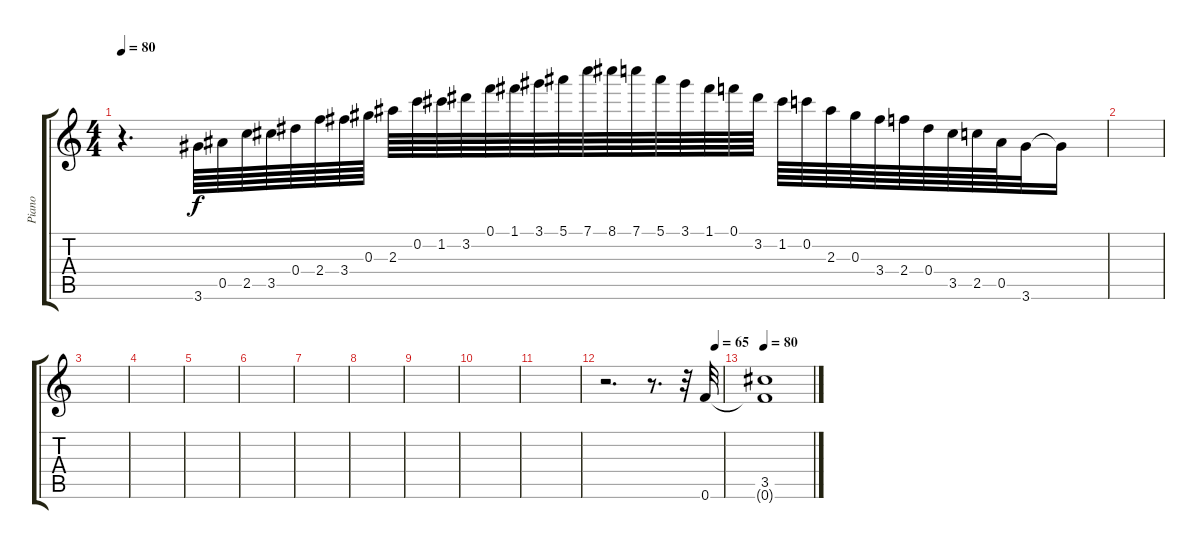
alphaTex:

\track ("Piano" "Piano") {instrument acousticgrandpiano}
\staff {score tabs}
\tuning (F6 C6 Ab5 Eb5 Bb4 F4) {hide}
\ts (4 4)
\tempo 80
\clef g2
\ks c
r.4{d dy mp} 3.6.64{dy f volume 10 balance 1 instrument acousticgrandpiano} 0.5.64 2.5.64 3.5.64{balance 6} 0.4.64 2.4.64 3.4.64 0.3.64 2.3.64 0.2.64 1.2.64{balance 12} 3.2.64 0.1.64 1.1.64 3.1.64 5.1.64{balance 16} 7.1.64 8.1.64 7.1.64 5.1.64 3.1.64{balance 6} 1.1.64 0.1.64 3.2.64 1.2.64 0.2.64 2.3.64 0.3.64{balance 2} 3.4.64 2.4.64 0.4.64 3.5.64 2.5.64 0.5.64 3.6.32 3.6{t}.16 |
|
|
|
|
|
|
|
|
|
|
\tempo (65 0.9375)
r.2{d} r.8{d} r.32 0.6.32 |
\tempo 80
(3.5 0.6{t}).1
